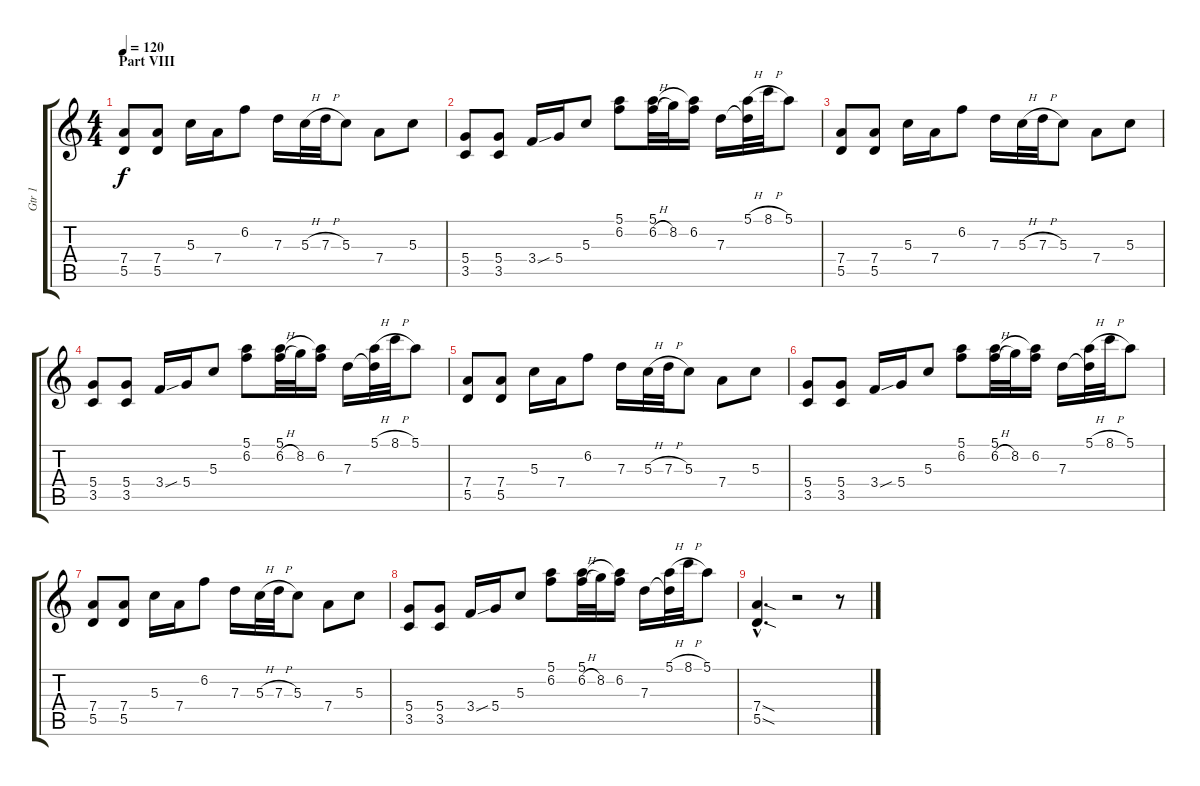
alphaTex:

\track ("Gtr 1" "Gtr 1") {instrument overdrivenguitar}
\staff {score tabs}
\tuning (E4 B3 G3 D3 A2 E2) {hide}
\ts (4 4)
\section ("" "Part VIII")
\tempo 120
\clef g2
\ks c
(7.4 5.5).8{dy f} (7.4 5.5).8 5.3.16 7.4.16 6.2.8 7.3.16 5.3{h}.32 7.3{h}.32 5.3.8 7.4.8 5.3.8 |
(5.4 3.5).8 (5.4 3.5).8 3.4{sou}.16 5.4.16 5.3.8 (5.1 6.2).8 (5.1 6.2{h}).32 8.2.32 (5.1{t} 6.2).16 7.3.16 (5.1{h} 7.3{t}).32 8.1{h}.32 5.1.8 |
(7.4 5.5).8 (7.4 5.5).8 5.3.16 7.4.16 6.2.8 7.3.16 5.3{h}.32 7.3{h}.32 5.3.8 7.4.8 5.3.8 |
(5.4 3.5).8 (5.4 3.5).8 3.4{sou}.16 5.4.16 5.3.8 (5.1 6.2).8 (5.1 6.2{h}).32 8.2.32 (5.1{t} 6.2).16 7.3.16 (5.1{h} 7.3{t}).32 8.1{h}.32 5.1.8 |
(7.4 5.5).8 (7.4 5.5).8 5.3.16 7.4.16 6.2.8 7.3.16 5.3{h}.32 7.3{h}.32 5.3.8 7.4.8 5.3.8 |
(5.4 3.5).8 (5.4 3.5).8 3.4{sou}.16 5.4.16 5.3.8 (5.1 6.2).8 (5.1 6.2{h}).32 8.2.32 (5.1{t} 6.2).16 7.3.16 (5.1{h} 7.3{t}).32 8.1{h}.32 5.1.8 |
(7.4 5.5).8 (7.4 5.5).8 5.3.16 7.4.16 6.2.8 7.3.16 5.3{h}.32 7.3{h}.32 5.3.8 7.4.8 5.3.8 |
(5.4 3.5).8 (5.4 3.5).8 3.4{sou}.16 5.4.16 5.3.8 (5.1 6.2).8 (5.1 6.2{h}).32 8.2.32 (5.1{t} 6.2).16 7.3.16 (5.1{h} 7.3{t}).32 8.1{h}.32 5.1.8 |
(7.4{sod hac} 5.5{sod hac}).4{d} r.2 r.8
